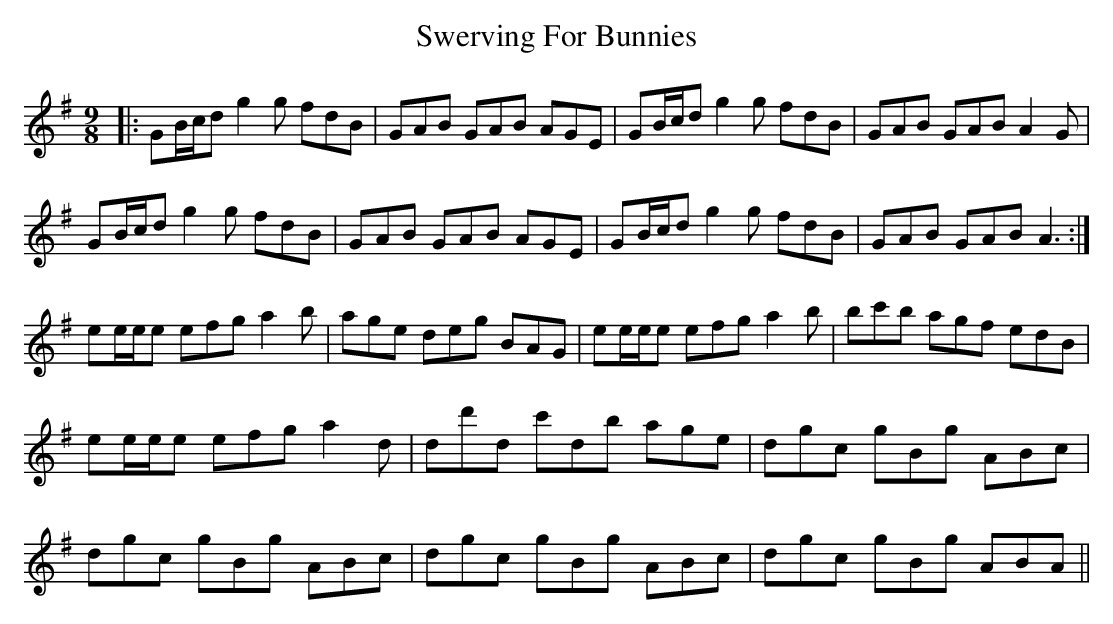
X:1
T: Swerving For Bunnies
M: 9/8
L: 1/8
K: Gmaj
|:GB/c/d g2g fdB|GAB GAB AGE|GB/c/d g2g fdB|GAB GAB A2G|
GB/c/d g2g fdB|GAB GAB AGE|GB/c/d g2g fdB|GAB GAB A3:|
ee/e/e efg a2b|age deg BAG|ee/e/e efg a2b|bc'b agf edB|
ee/e/e efg a2d|dd'd c'db age|dgc gBg ABc|
dgc gBg ABc|dgc gBg ABc|dgc gBg ABA||
